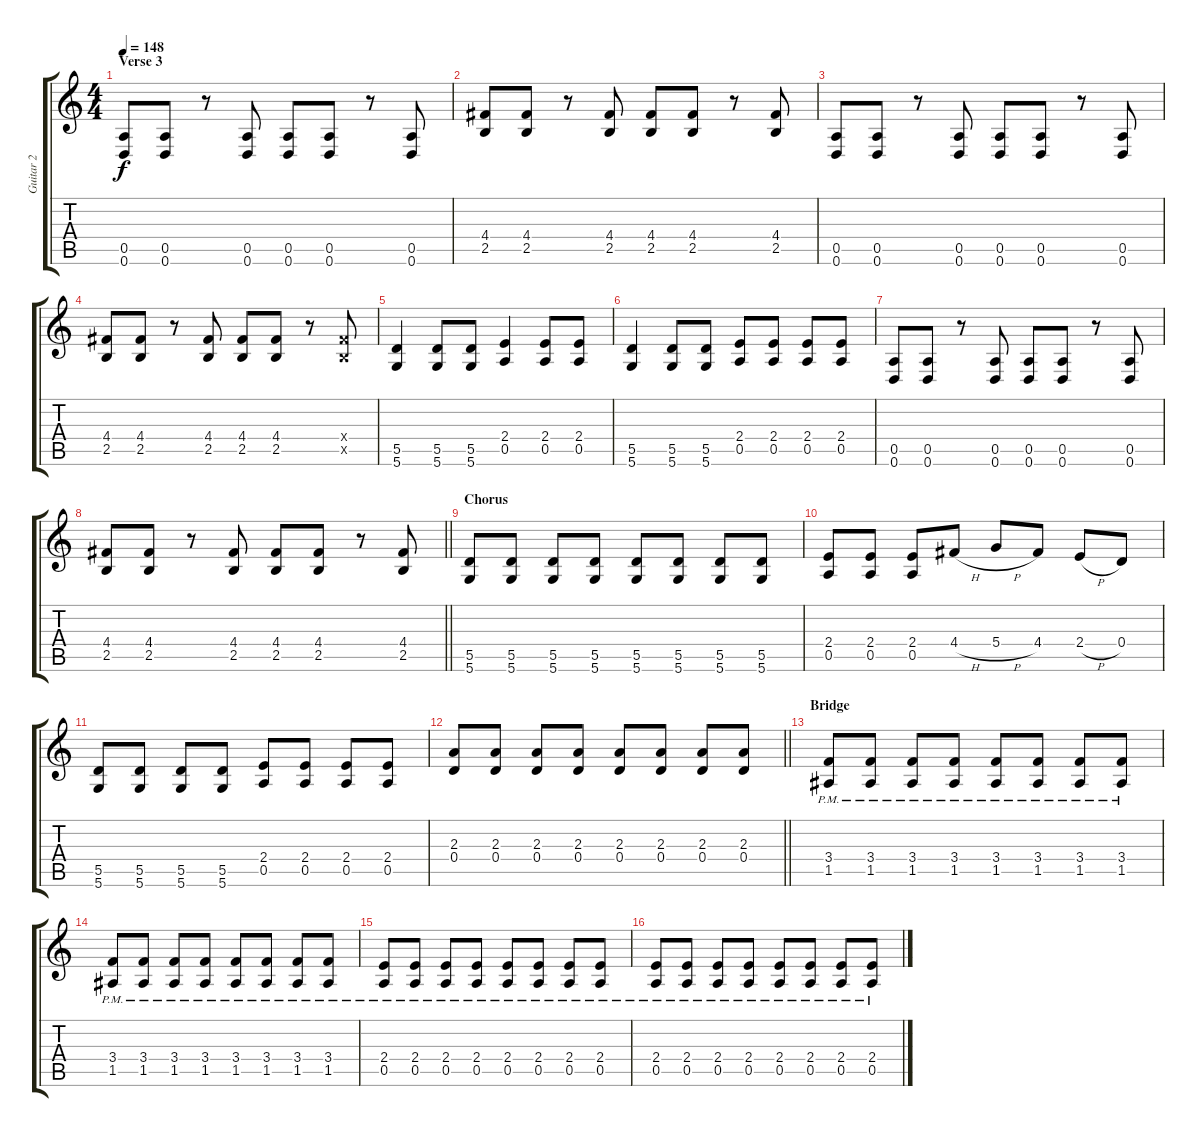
\track ("Guitar 2" "Guitar 2") {instrument distortionguitar}
\staff {score tabs}
\tuning (E4 B3 G3 D3 A2 D2) {hide}
\ts (4 4)
\section ("" "Verse 3")
\tempo 148
\clef g2
\ks c
(0.5 0.6).8{dy f} (0.5 0.6).8 r.8 (0.5 0.6).8 (0.5 0.6).8 (0.5 0.6).8 r.8 (0.5 0.6).8 |
(4.4 2.5).8 (4.4 2.5).8 r.8 (4.4 2.5).8 (4.4 2.5).8 (4.4 2.5).8 r.8 (4.4 2.5).8 |
(0.5 0.6).8 (0.5 0.6).8 r.8 (0.5 0.6).8 (0.5 0.6).8 (0.5 0.6).8 r.8 (0.5 0.6).8 |
(4.4 2.5).8 (4.4 2.5).8 r.8 (4.4 2.5).8 (4.4 2.5).8 (4.4 2.5).8 r.8 (4.4{x} 2.5{x}).8 |
(5.5 5.6).4 (5.5 5.6).8 (5.5 5.6).8 (2.4 0.5).4 (2.4 0.5).8 (2.4 0.5).8 |
(5.5 5.6).4 (5.5 5.6).8 (5.5 5.6).8 (2.4 0.5).8 (2.4 0.5).8 (2.4 0.5).8 (2.4 0.5).8 |
(0.5 0.6).8 (0.5 0.6).8 r.8 (0.5 0.6).8 (0.5 0.6).8 (0.5 0.6).8 r.8 (0.5 0.6).8 |
\barLineRight lightlight
(4.4 2.5).8 (4.4 2.5).8 r.8 (4.4 2.5).8 (4.4 2.5).8 (4.4 2.5).8 r.8 (4.4 2.5).8 |
\section ("" "Chorus")
(5.5 5.6).8 (5.5 5.6).8 (5.5 5.6).8 (5.5 5.6).8 (5.5 5.6).8 (5.5 5.6).8 (5.5 5.6).8 (5.5 5.6).8 |
(2.4 0.5).8 (2.4 0.5).8 (2.4 0.5).8 4.4{h}.8 5.4{h}.8 4.4.8 2.4{h}.8 0.4.8 |
(5.5 5.6).8 (5.5 5.6).8 (5.5 5.6).8 (5.5 5.6).8 (2.4 0.5).8 (2.4 0.5).8 (2.4 0.5).8 (2.4 0.5).8 |
\barLineRight lightlight
(2.3 0.4).8 (2.3 0.4).8 (2.3 0.4).8 (2.3 0.4).8 (2.3 0.4).8 (2.3 0.4).8 (2.3 0.4).8 (2.3 0.4).8 |
\section ("" "Bridge")
(3.4{pm} 1.5{pm}).8 (3.4{pm} 1.5{pm}).8 (3.4{pm} 1.5{pm}).8 (3.4{pm} 1.5{pm}).8 (3.4{pm} 1.5{pm}).8 (3.4{pm} 1.5{pm}).8 (3.4{pm} 1.5{pm}).8 (3.4{pm} 1.5{pm}).8 |
(3.4{pm} 1.5{pm}).8 (3.4{pm} 1.5{pm}).8 (3.4{pm} 1.5{pm}).8 (3.4{pm} 1.5{pm}).8 (3.4{pm} 1.5{pm}).8 (3.4{pm} 1.5{pm}).8 (3.4{pm} 1.5{pm}).8 (3.4{pm} 1.5{pm}).8 |
(2.4{pm} 0.5{pm}).8 (2.4{pm} 0.5{pm}).8 (2.4{pm} 0.5{pm}).8 (2.4{pm} 0.5{pm}).8 (2.4{pm} 0.5{pm}).8 (2.4{pm} 0.5{pm}).8 (2.4{pm} 0.5{pm}).8 (2.4{pm} 0.5{pm}).8 |
(2.4{pm} 0.5{pm}).8 (2.4{pm} 0.5{pm}).8 (2.4{pm} 0.5{pm}).8 (2.4{pm} 0.5{pm}).8 (2.4{pm} 0.5{pm}).8 (2.4{pm} 0.5{pm}).8 (2.4{pm} 0.5{pm}).8 (2.4{pm} 0.5{pm}).8
